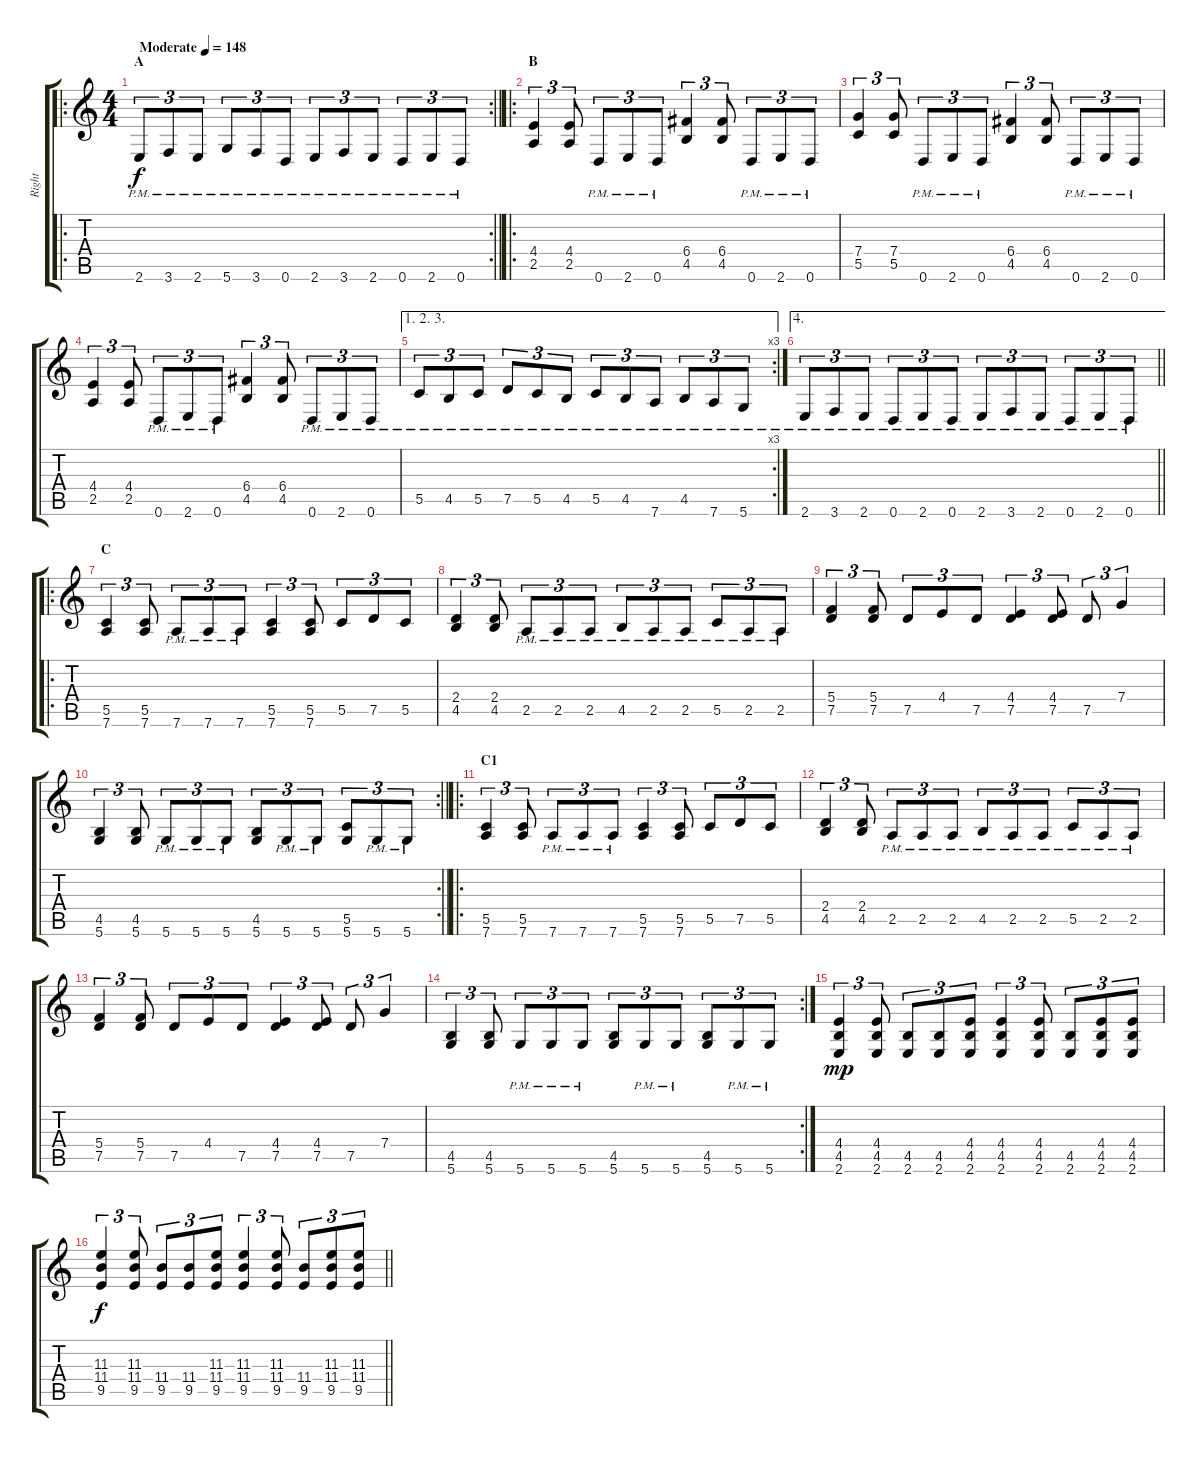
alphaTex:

\track ("Right" "Right") {instrument distortionguitar}
\staff {score tabs}
\tuning (D4 A3 F3 C3 G2 D2) {hide}
\ro
\rc 2
\ts (4 4)
\section ("" "A")
\tempo (148 "Moderate")
\clef g2
\barLineRight lightlight
\ks c
2.6{pm}.8{tu (3 2) dy f instrument distortionguitar} 3.6{pm}.8{tu (3 2)} 2.6{pm}.8{tu (3 2)} 5.6{pm}.8{tu (3 2)} 3.6{pm}.8{tu (3 2)} 0.6{pm}.8{tu (3 2)} 2.6{pm}.8{tu (3 2)} 3.6{pm}.8{tu (3 2)} 2.6{pm}.8{tu (3 2)} 0.6{pm}.8{tu (3 2)} 2.6{pm}.8{tu (3 2)} 0.6{pm}.8{tu (3 2)} |
\ro
\section ("" "B")
(4.4 2.5).4{tu (3 2)} (4.4 2.5).8{tu (3 2)} 0.6{pm}.8{tu (3 2)} 2.6{pm}.8{tu (3 2)} 0.6{pm}.8{tu (3 2)} (6.4 4.5).4{tu (3 2)} (6.4 4.5).8{tu (3 2)} 0.6{pm}.8{tu (3 2)} 2.6{pm}.8{tu (3 2)} 0.6{pm}.8{tu (3 2)} |
(7.4 5.5).4{tu (3 2)} (7.4 5.5).8{tu (3 2)} 0.6{pm}.8{tu (3 2)} 2.6{pm}.8{tu (3 2)} 0.6{pm}.8{tu (3 2)} (6.4 4.5).4{tu (3 2)} (6.4 4.5).8{tu (3 2)} 0.6{pm}.8{tu (3 2)} 2.6{pm}.8{tu (3 2)} 0.6{pm}.8{tu (3 2)} |
(4.4 2.5).4{tu (3 2)} (4.4 2.5).8{tu (3 2)} 0.6{pm}.8{tu (3 2)} 2.6{pm}.8{tu (3 2)} 0.6{pm}.8{tu (3 2)} (6.4 4.5).4{tu (3 2)} (6.4 4.5).8{tu (3 2)} 0.6{pm}.8{tu (3 2)} 2.6{pm}.8{tu (3 2)} 0.6{pm}.8{tu (3 2)} |
\ae (1 2 3)
\rc 3
5.5{pm}.8{tu (3 2)} 4.5{pm}.8{tu (3 2)} 5.5{pm}.8{tu (3 2)} 7.5{pm}.8{tu (3 2)} 5.5{pm}.8{tu (3 2)} 4.5{pm}.8{tu (3 2)} 5.5{pm}.8{tu (3 2)} 4.5{pm}.8{tu (3 2)} 7.6{pm}.8{tu (3 2)} 4.5{pm}.8{tu (3 2)} 7.6{pm}.8{tu (3 2)} 5.6{pm}.8{tu (3 2)} |
\ae 4
\barLineRight lightlight
2.6{pm}.8{tu (3 2)} 3.6{pm}.8{tu (3 2)} 2.6{pm}.8{tu (3 2)} 0.6{pm}.8{tu (3 2)} 2.6{pm}.8{tu (3 2)} 0.6{pm}.8{tu (3 2)} 2.6{pm}.8{tu (3 2)} 3.6{pm}.8{tu (3 2)} 2.6{pm}.8{tu (3 2)} 0.6{pm}.8{tu (3 2)} 2.6{pm}.8{tu (3 2)} 0.6{pm}.8{tu (3 2)} |
\ro
\section ("" "C")
(5.5 7.6).4{tu (3 2)} (5.5 7.6).8{tu (3 2)} 7.6{pm}.8{tu (3 2)} 7.6{pm}.8{tu (3 2)} 7.6{pm}.8{tu (3 2)} (5.5 7.6).4{tu (3 2)} (5.5 7.6).8{tu (3 2)} 5.5.8{tu (3 2)} 7.5.8{tu (3 2)} 5.5.8{tu (3 2)} |
(2.4 4.5).4{tu (3 2)} (2.4 4.5).8{tu (3 2)} 2.5{pm}.8{tu (3 2)} 2.5{pm}.8{tu (3 2)} 2.5{pm}.8{tu (3 2)} 4.5{pm}.8{tu (3 2)} 2.5{pm}.8{tu (3 2)} 2.5{pm}.8{tu (3 2)} 5.5{pm}.8{tu (3 2)} 2.5{pm}.8{tu (3 2)} 2.5{pm}.8{tu (3 2)} |
(5.4 7.5).4{tu (3 2)} (5.4 7.5).8{tu (3 2)} 7.5.8{tu (3 2)} 4.4.8{tu (3 2)} 7.5.8{tu (3 2)} (4.4 7.5).4{tu (3 2)} (4.4 7.5).8{tu (3 2)} 7.5.8{tu (3 2)} 7.4.4{tu (3 2)} |
\rc 2
\barLineRight lightlight
(4.5 5.6).4{tu (3 2)} (4.5 5.6).8{tu (3 2)} 5.6{pm}.8{tu (3 2)} 5.6{pm}.8{tu (3 2)} 5.6{pm}.8{tu (3 2)} (4.5 5.6).8{tu (3 2)} 5.6{pm}.8{tu (3 2)} 5.6{pm}.8{tu (3 2)} (5.5 5.6).8{tu (3 2)} 5.6{pm}.8{tu (3 2)} 5.6{pm}.8{tu (3 2)} |
\ro
\section ("" "C1")
(5.5 7.6).4{tu (3 2)} (5.5 7.6).8{tu (3 2)} 7.6{pm}.8{tu (3 2)} 7.6{pm}.8{tu (3 2)} 7.6{pm}.8{tu (3 2)} (5.5 7.6).4{tu (3 2)} (5.5 7.6).8{tu (3 2)} 5.5.8{tu (3 2)} 7.5.8{tu (3 2)} 5.5.8{tu (3 2)} |
(2.4 4.5).4{tu (3 2)} (2.4 4.5).8{tu (3 2)} 2.5{pm}.8{tu (3 2)} 2.5{pm}.8{tu (3 2)} 2.5{pm}.8{tu (3 2)} 4.5{pm}.8{tu (3 2)} 2.5{pm}.8{tu (3 2)} 2.5{pm}.8{tu (3 2)} 5.5{pm}.8{tu (3 2)} 2.5{pm}.8{tu (3 2)} 2.5{pm}.8{tu (3 2)} |
(5.4 7.5).4{tu (3 2)} (5.4 7.5).8{tu (3 2)} 7.5.8{tu (3 2)} 4.4.8{tu (3 2)} 7.5.8{tu (3 2)} (4.4 7.5).4{tu (3 2)} (4.4 7.5).8{tu (3 2)} 7.5.8{tu (3 2)} 7.4.4{tu (3 2)} |
\rc 2
(4.5 5.6).4{tu (3 2)} (4.5 5.6).8{tu (3 2)} 5.6{pm}.8{tu (3 2)} 5.6{pm}.8{tu (3 2)} 5.6{pm}.8{tu (3 2)} (4.5 5.6).8{tu (3 2)} 5.6{pm}.8{tu (3 2)} 5.6{pm}.8{tu (3 2)} (4.5 5.6).8{tu (3 2)} 5.6{pm}.8{tu (3 2)} 5.6{pm}.8{tu (3 2)} |
(4.4 4.5 2.6).4{tu (3 2) dy mp} (4.4 4.5 2.6).8{tu (3 2)} (4.5 2.6).8{tu (3 2)} (4.5 2.6).8{tu (3 2)} (4.4 4.5 2.6).8{tu (3 2)} (4.4 4.5 2.6).4{tu (3 2)} (4.4 4.5 2.6).8{tu (3 2)} (4.5 2.6).8{tu (3 2)} (4.4 4.5 2.6).8{tu (3 2)} (4.4 4.5 2.6).8{tu (3 2)} |
\barLineRight lightlight
(11.3 11.4 9.5).4{tu (3 2) dy f} (11.3 11.4 9.5).8{tu (3 2)} (11.4 9.5).8{tu (3 2)} (11.4 9.5).8{tu (3 2)} (11.3 11.4 9.5).8{tu (3 2)} (11.3 11.4 9.5).4{tu (3 2)} (11.3 11.4 9.5).8{tu (3 2)} (11.4 9.5).8{tu (3 2)} (11.3 11.4 9.5).8{tu (3 2)} (11.3 11.4 9.5).8{tu (3 2)}
